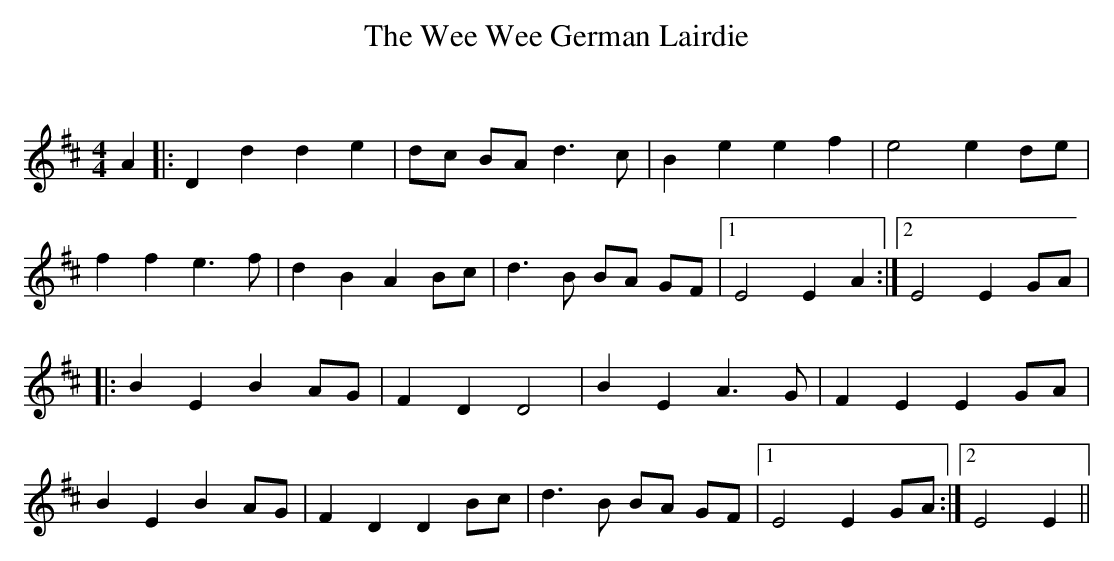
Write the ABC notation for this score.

X:1
T: The Wee Wee German Lairdie
C:
Q: 232
K:D
M:4/4
L:1/8
A2|:D2 d2 d2 e2|dc BA d3c|B2 e2 e2 f2|e4 e2 de|
f2 f2 e3f|d2 B2 A2 Bc|d3B BA GF|1E4 E2 A2:|2E4 E2 GA|
|:B2 E2 B2 AG|F2 D2 D4|B2 E2 A3G|F2 E2 E2 GA|
B2 E2 B2 AG|F2 D2 D2 Bc|d3B BA GF|1E4 E2 GA:|2E4 E2||
